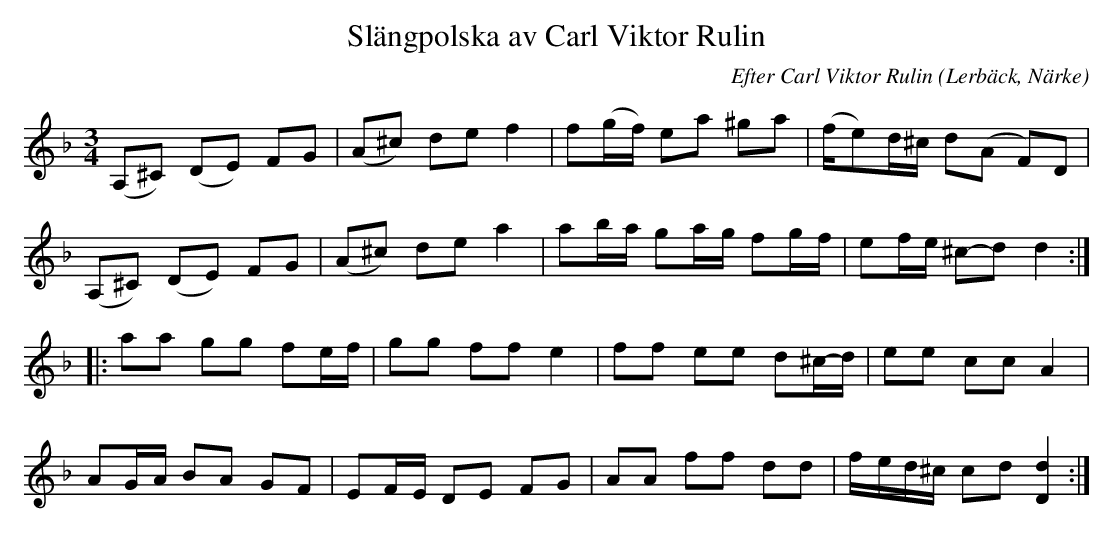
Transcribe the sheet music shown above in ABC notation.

X:1
T:Slängpolska av Carl Viktor Rulin
L:1/8
M:3/4
O: Lerbäck, Närke
C: Efter Carl Viktor Rulin
K:Dm
(A,-^C) (D-E) FG | (A-^c) de f2 | f(g/-f/) ea ^ga | (f/-e)/d/^c/ d(A- F)D |
(A,-^C) (D-E) FG | (A-^c) de a2 | ab/-a/ ga/-g/ fg/-f/ | ef/e/ ^c-d d2 ::
aa gg fe/f/ | gg ff e2 | ff ee d^c/-d/ | ee cc A2 |
AG/-A/ BA GF | EF/-E/ DE FG | AA ff dd | f/-e/d/^c/ c-d [Dd]2 :|
